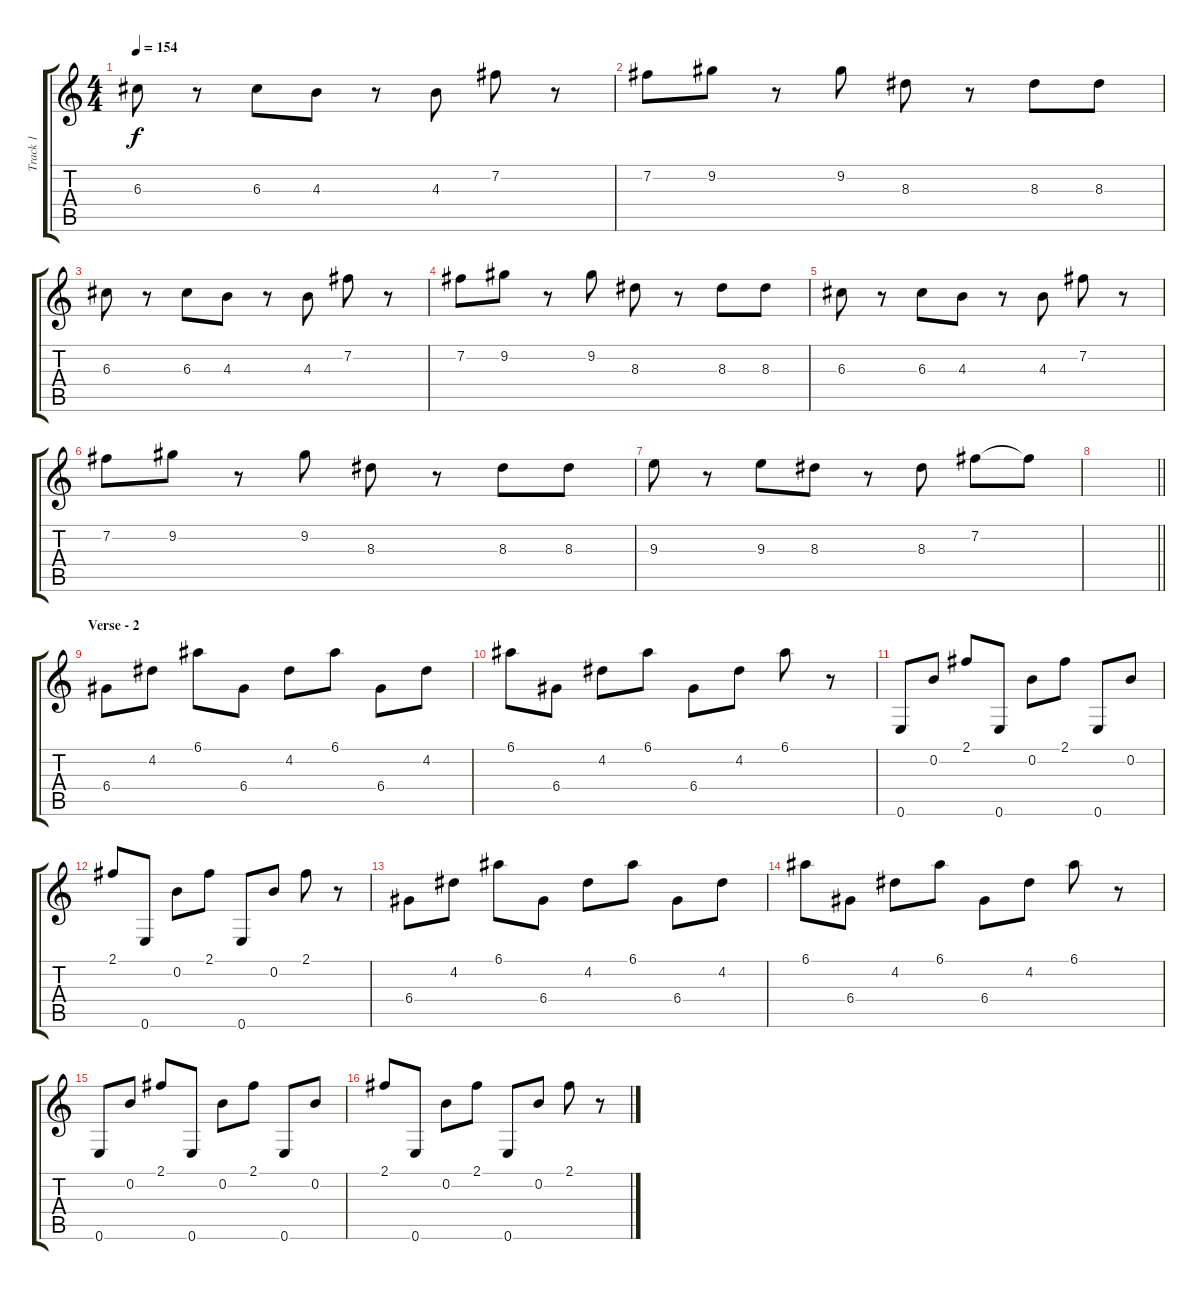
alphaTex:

\track ("Track 1" "Track 1") {instrument distortionguitar}
\staff {score tabs}
\tuning (E4 B3 G3 D3 A2 E2) {hide}
\ts (4 4)
\tempo 154
\clef g2
\ks c
6.3.8{dy f} r.8 6.3.8 4.3.8 r.8 4.3.8 7.2.8 r.8 |
7.2.8 9.2.8 r.8 9.2.8 8.3.8 r.8 8.3.8 8.3.8 |
6.3.8 r.8 6.3.8 4.3.8 r.8 4.3.8 7.2.8 r.8 |
7.2.8 9.2.8 r.8 9.2.8 8.3.8 r.8 8.3.8 8.3.8 |
6.3.8 r.8 6.3.8 4.3.8 r.8 4.3.8 7.2.8 r.8 |
7.2.8 9.2.8 r.8 9.2.8 8.3.8 r.8 8.3.8 8.3.8 |
9.3.8 r.8 9.3.8 8.3.8 r.8 8.3.8 7.2.8 7.2{t}.8 |
\barLineRight lightlight
|
\section ("" "Verse - 2")
6.4.8 4.2.8 6.1.8 6.4.8{volume 13} 4.2.8 6.1.8 6.4.8{volume 10} 4.2.8 |
6.1.8 6.4.8{volume 7} 4.2.8 6.1.8 6.4.8{volume 4} 4.2.8 6.1.8 r.8 |
0.6.8{volume 15} 0.2.8 2.1.8 0.6.8{volume 13} 0.2.8 2.1.8 0.6.8{volume 10} 0.2.8 |
2.1.8 0.6.8{volume 7} 0.2.8 2.1.8 0.6.8{volume 4} 0.2.8 2.1.8 r.8 |
6.4.8{volume 15} 4.2.8 6.1.8 6.4.8{volume 13} 4.2.8 6.1.8 6.4.8{volume 10} 4.2.8 |
6.1.8 6.4.8{volume 7} 4.2.8 6.1.8 6.4.8{volume 4} 4.2.8 6.1.8 r.8 |
0.6.8{volume 15} 0.2.8 2.1.8 0.6.8{volume 13} 0.2.8 2.1.8 0.6.8{volume 10} 0.2.8 |
2.1.8 0.6.8{volume 7} 0.2.8 2.1.8 0.6.8{volume 4} 0.2.8 2.1.8 r.8
